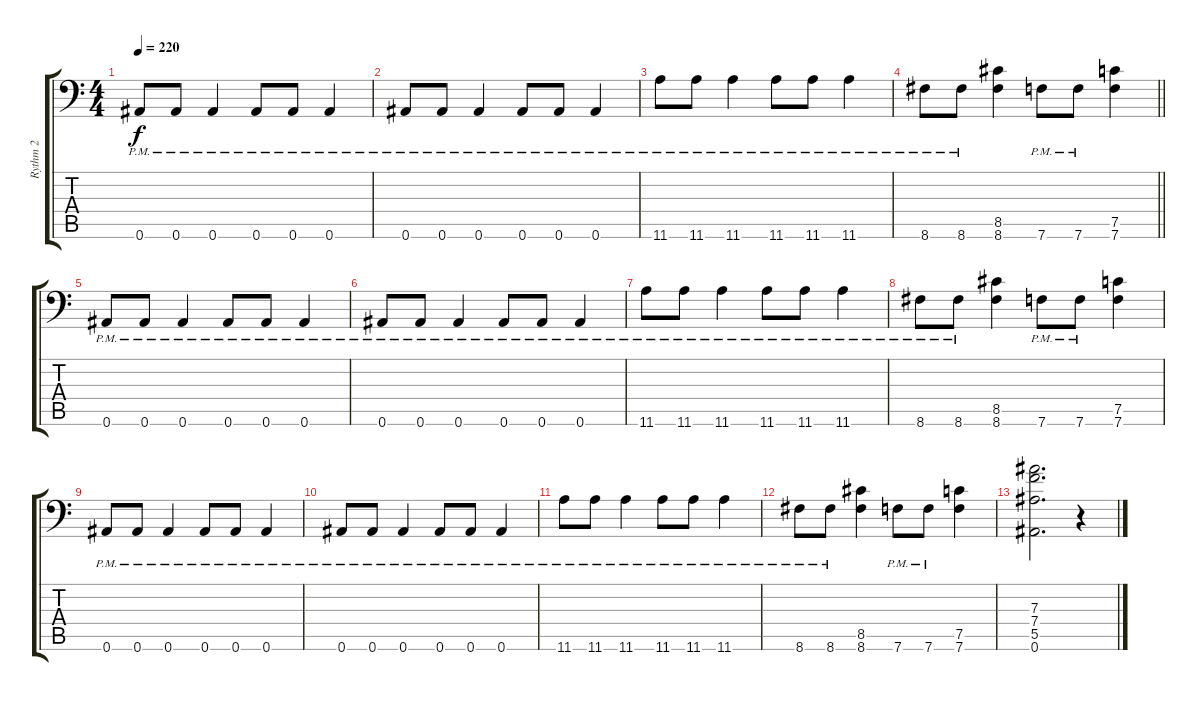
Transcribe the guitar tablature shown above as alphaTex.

\track ("Rythm 2" "Rythm 2") {instrument distortionguitar}
\staff {score tabs}
\tuning (C4 G3 Eb3 Bb2 F2 Bb1) {hide}
\ts (4 4)
\tempo 220
\clef f4
\ks c
0.6{pm}.8{dy f} 0.6{pm}.8 0.6{pm}.4 0.6{pm}.8 0.6{pm}.8 0.6{pm}.4 |
0.6{pm}.8 0.6{pm}.8 0.6{pm}.4 0.6{pm}.8 0.6{pm}.8 0.6{pm}.4 |
11.6{pm}.8 11.6{pm}.8 11.6{pm}.4 11.6{pm}.8 11.6{pm}.8 11.6{pm}.4 |
\barLineRight lightlight
8.6{pm}.8 8.6{pm}.8 (8.5 8.6).4 7.6{pm}.8 7.6{pm}.8 (7.5 7.6).4 |
0.6{pm}.8 0.6{pm}.8 0.6{pm}.4 0.6{pm}.8 0.6{pm}.8 0.6{pm}.4 |
0.6{pm}.8 0.6{pm}.8 0.6{pm}.4 0.6{pm}.8 0.6{pm}.8 0.6{pm}.4 |
11.6{pm}.8 11.6{pm}.8 11.6{pm}.4 11.6{pm}.8 11.6{pm}.8 11.6{pm}.4 |
8.6{pm}.8 8.6{pm}.8 (8.5 8.6).4 7.6{pm}.8 7.6{pm}.8 (7.5 7.6).4 |
0.6{pm}.8 0.6{pm}.8 0.6{pm}.4 0.6{pm}.8 0.6{pm}.8 0.6{pm}.4 |
0.6{pm}.8 0.6{pm}.8 0.6{pm}.4 0.6{pm}.8 0.6{pm}.8 0.6{pm}.4 |
11.6{pm}.8 11.6{pm}.8 11.6{pm}.4 11.6{pm}.8 11.6{pm}.8 11.6{pm}.4 |
8.6{pm}.8 8.6{pm}.8 (8.5 8.6).4 7.6{pm}.8 7.6{pm}.8 (7.5 7.6).4 |
(7.3 7.4 5.5 0.6).2{d} r.4
